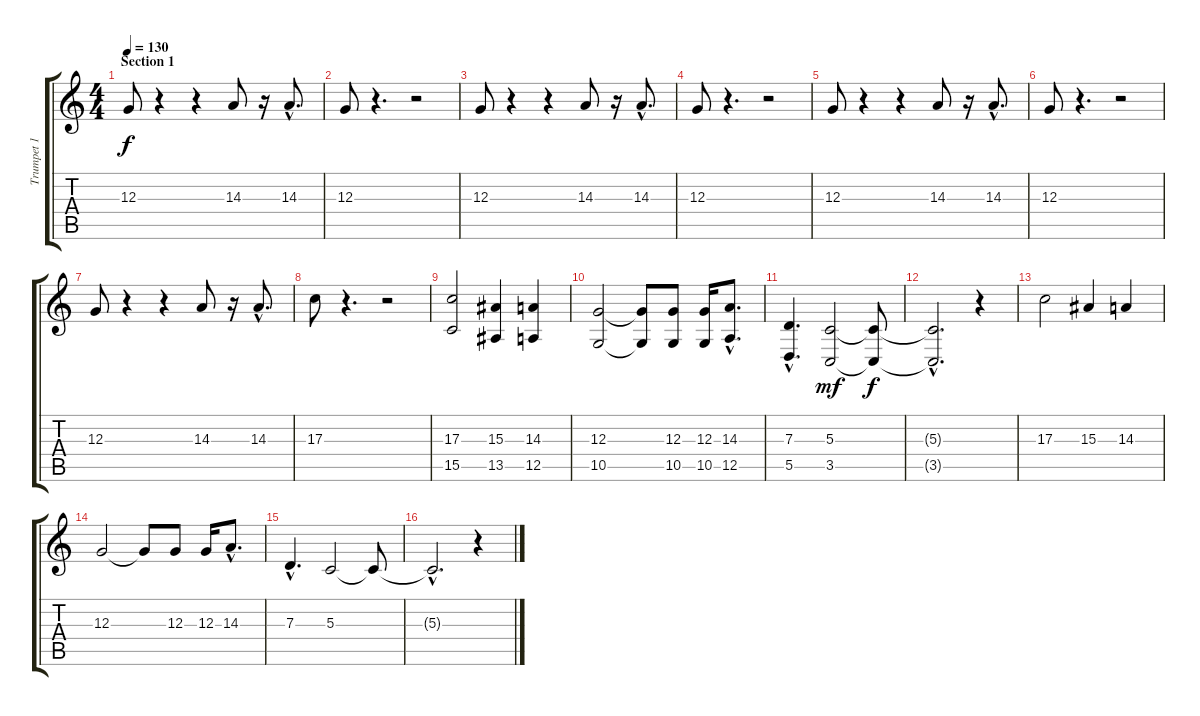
\track ("Trumpet 1" "Trumpet 1") {instrument trumpet}
\staff {score tabs}
\tuning (E4 B3 G3 D3 A2 E2) {hide}
\ts (4 4)
\section ("" "Section 1")
\tempo 130
\clef g2
\ks c
12.3.8{dy f instrument trumpet} r.4 r.4 14.3.8 r.16 14.3{hac}.8{d} |
12.3.8 r.4{d} r.2 |
12.3.8 r.4 r.4 14.3.8 r.16 14.3{hac}.8{d} |
12.3.8 r.4{d} r.2 |
12.3.8 r.4 r.4 14.3.8 r.16 14.3{hac}.8{d} |
12.3.8 r.4{d} r.2 |
12.3.8 r.4 r.4 14.3.8 r.16 14.3{hac}.8{d} |
17.3.8 r.4{d} r.2 |
(17.3 15.5).2 (15.3 13.5).4 (14.3 12.5).4 |
(12.3 10.5).2 (12.3{t} 10.5{t}).8 (12.3 10.5).8 (12.3 10.5).16 (14.3{hac} 12.5{hac}).8{d} |
(7.3{hac} 5.5{hac}).4{d} (5.3 3.5).2{dy mf} (5.3{t} 3.5{t}).8{dy f} |
(5.3{hac t} 3.5{hac t}).2{d} r.4 |
17.3.2 15.3.4 14.3.4 |
12.3.2 12.3{t}.8 12.3.8 12.3.16 14.3{hac}.8{d} |
7.3{hac}.4{d} 5.3.2 5.3{t}.8 |
5.3{hac t}.2{d} r.4
